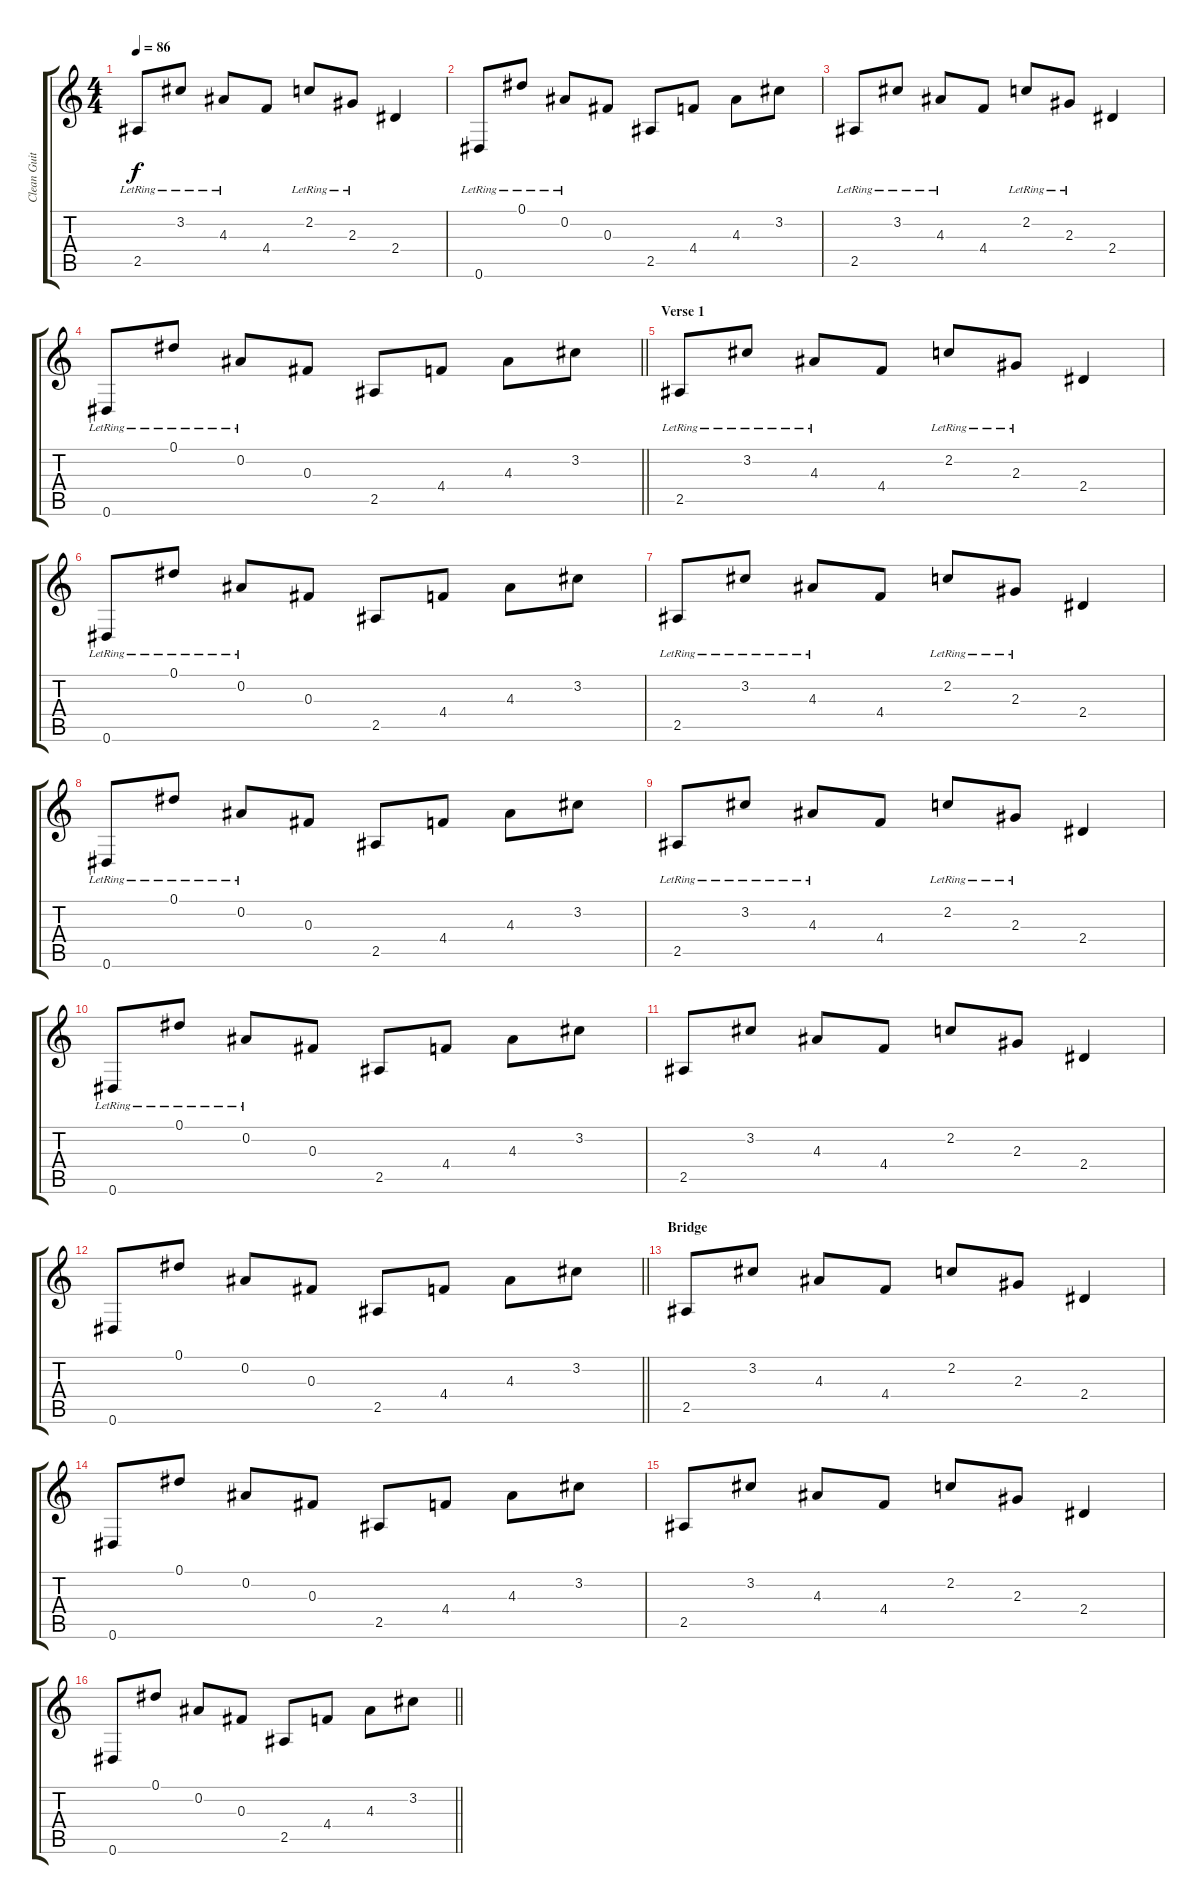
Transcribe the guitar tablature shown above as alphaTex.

\track ("Clean Guitar" "Clean Guit") {instrument electricguitarclean}
\staff {score tabs}
\tuning (Eb4 Bb3 Gb3 Db3 Ab2 Eb2) {hide}
\ts (4 4)
\tempo 86
\clef g2
\ks c
2.5{lr}.8{dy f instrument electricguitarclean} 3.2{lr}.8 4.3{lr}.8 4.4.8 2.2{lr}.8 2.3{lr}.8 2.4.4 |
0.6{lr}.8 0.1{lr}.8 0.2{lr}.8 0.3.8 2.5.8 4.4.8 4.3.8 3.2.8 |
2.5{lr}.8 3.2{lr}.8 4.3{lr}.8 4.4.8 2.2{lr}.8 2.3{lr}.8 2.4.4 |
\barLineRight lightlight
0.6{lr}.8 0.1{lr}.8 0.2{lr}.8 0.3.8 2.5.8 4.4.8 4.3.8 3.2.8 |
\section ("" "Verse 1")
2.5{lr}.8 3.2{lr}.8 4.3{lr}.8 4.4.8 2.2{lr}.8 2.3{lr}.8 2.4.4 |
0.6{lr}.8 0.1{lr}.8 0.2{lr}.8 0.3.8 2.5.8 4.4.8 4.3.8 3.2.8 |
2.5{lr}.8 3.2{lr}.8 4.3{lr}.8 4.4.8 2.2{lr}.8 2.3{lr}.8 2.4.4 |
0.6{lr}.8 0.1{lr}.8 0.2{lr}.8 0.3.8 2.5.8 4.4.8 4.3.8 3.2.8 |
2.5{lr}.8 3.2{lr}.8 4.3{lr}.8 4.4.8 2.2{lr}.8 2.3{lr}.8 2.4.4 |
0.6{lr}.8 0.1{lr}.8 0.2{lr}.8 0.3.8 2.5.8 4.4.8 4.3.8 3.2.8 |
2.5.8 3.2.8 4.3.8 4.4.8 2.2.8 2.3.8 2.4.4 |
\barLineRight lightlight
0.6.8 0.1.8 0.2.8 0.3.8 2.5.8 4.4.8 4.3.8 3.2.8 |
\section ("" "Bridge")
2.5.8 3.2.8 4.3.8 4.4.8 2.2.8 2.3.8 2.4.4 |
0.6.8 0.1.8 0.2.8 0.3.8 2.5.8 4.4.8 4.3.8 3.2.8 |
2.5.8 3.2.8 4.3.8 4.4.8 2.2.8 2.3.8 2.4.4 |
\barLineRight lightlight
0.6.8 0.1.8 0.2.8 0.3.8 2.5.8 4.4.8 4.3.8 3.2.8
